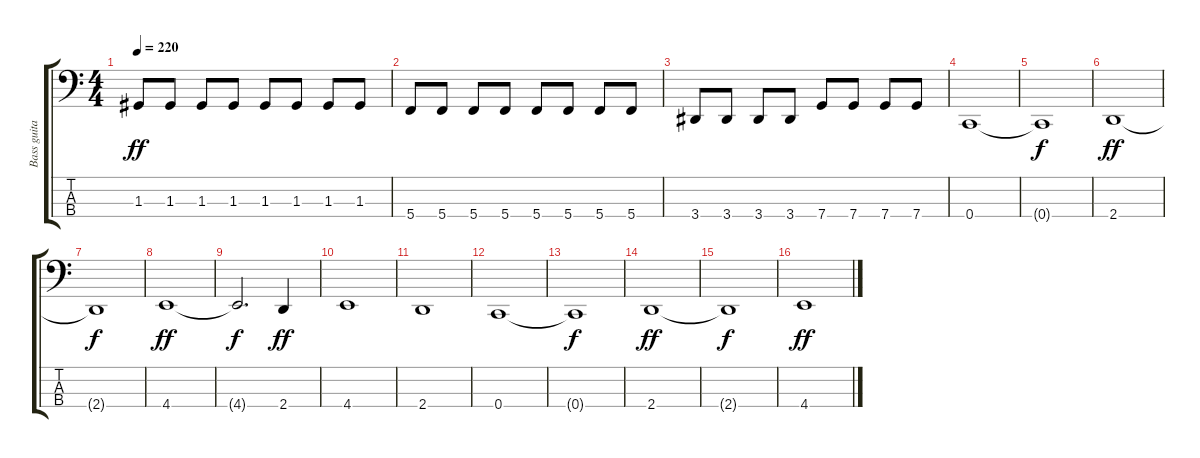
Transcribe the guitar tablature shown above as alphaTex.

\track ("Bass guitar" "Bass guita") {instrument electricbassfinger}
\staff {score tabs}
\tuning (F2 C2 G1 C1) {hide}
\ts (4 4)
\tempo 220
\clef f4
\ks c
1.3.8{dy ff} 1.3.8 1.3.8 1.3.8 1.3.8 1.3.8 1.3.8 1.3.8 |
5.4.8 5.4.8 5.4.8 5.4.8 5.4.8 5.4.8 5.4.8 5.4.8 |
3.4.8 3.4.8 3.4.8 3.4.8 7.4.8 7.4.8 7.4.8 7.4.8 |
0.4.1 |
0.4{t}.1{dy f} |
2.4.1{dy ff} |
2.4{t}.1{dy f} |
4.4.1{dy ff} |
4.4{t}.2{d dy f} 2.4.4{dy ff} |
4.4.1 |
2.4.1 |
0.4.1 |
0.4{t}.1{dy f} |
2.4.1{dy ff} |
2.4{t}.1{dy f} |
4.4.1{dy ff}
